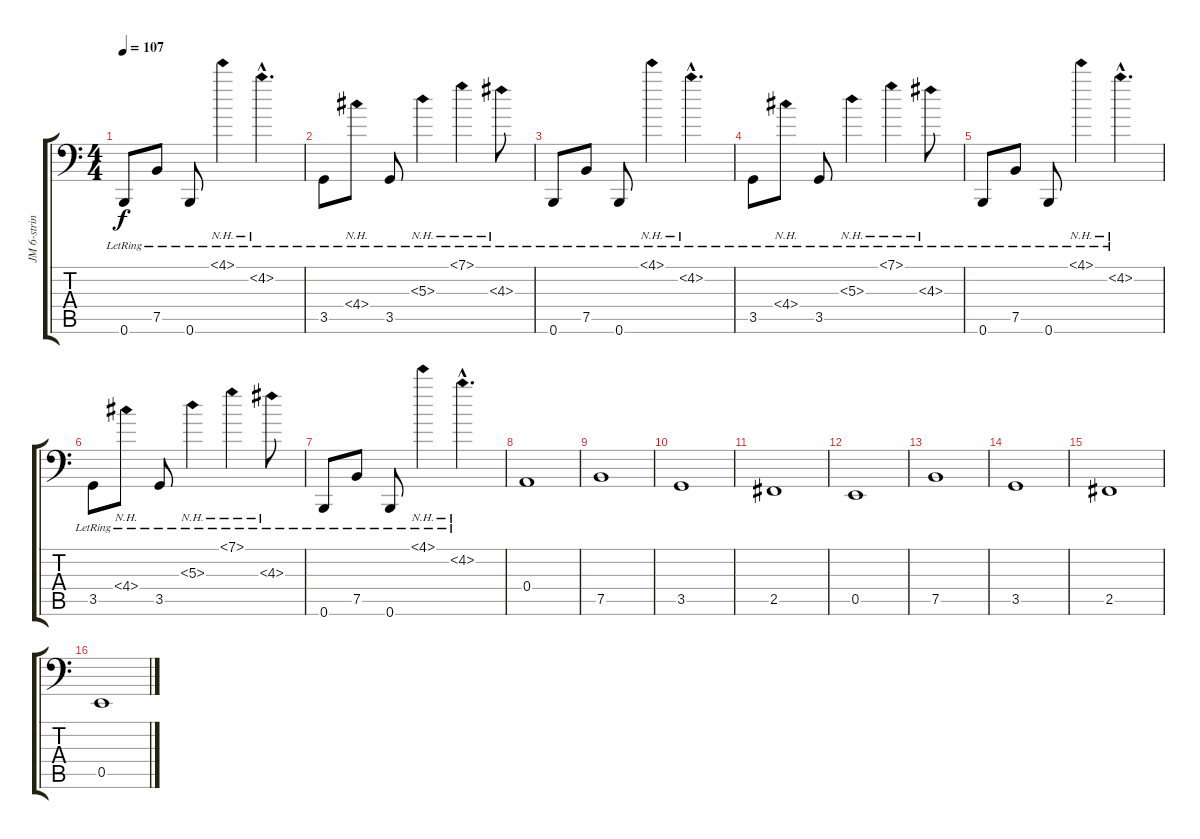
\track ("JM 6-string Bass" "JM 6-strin") {instrument electricbassfinger}
\staff {score tabs}
\tuning (C3 G2 D2 A1 E1 B0) {hide}
\ts (4 4)
\tempo 107
\clef f4
\ks c
0.6{lr}.8{dy f} 7.5{lr}.8 0.6{lr}.8 4.1{nh lr}.4 4.2{nh hac lr}.4{d} |
3.5{lr}.8 4.4{nh lr}.8 3.5{lr}.8 5.3{nh lr}.4 7.1{nh lr}.4 4.3{nh lr}.8 |
0.6{lr}.8 7.5{lr}.8 0.6{lr}.8 4.1{nh lr}.4 4.2{nh hac lr}.4{d} |
3.5{lr}.8 4.4{nh lr}.8 3.5{lr}.8 5.3{nh lr}.4 7.1{nh lr}.4 4.3{nh lr}.8 |
0.6{lr}.8 7.5{lr}.8 0.6{lr}.8 4.1{nh lr}.4 4.2{nh hac lr}.4{d} |
3.5{lr}.8 4.4{nh lr}.8 3.5{lr}.8 5.3{nh lr}.4 7.1{nh lr}.4 4.3{nh lr}.8 |
0.6{lr}.8 7.5{lr}.8 0.6{lr}.8 4.1{nh lr}.4 4.2{nh hac lr}.4{d} |
0.4.1 |
7.5.1 |
3.5.1 |
2.5.1 |
0.5.1 |
7.5.1 |
3.5.1 |
2.5.1 |
0.5.1
